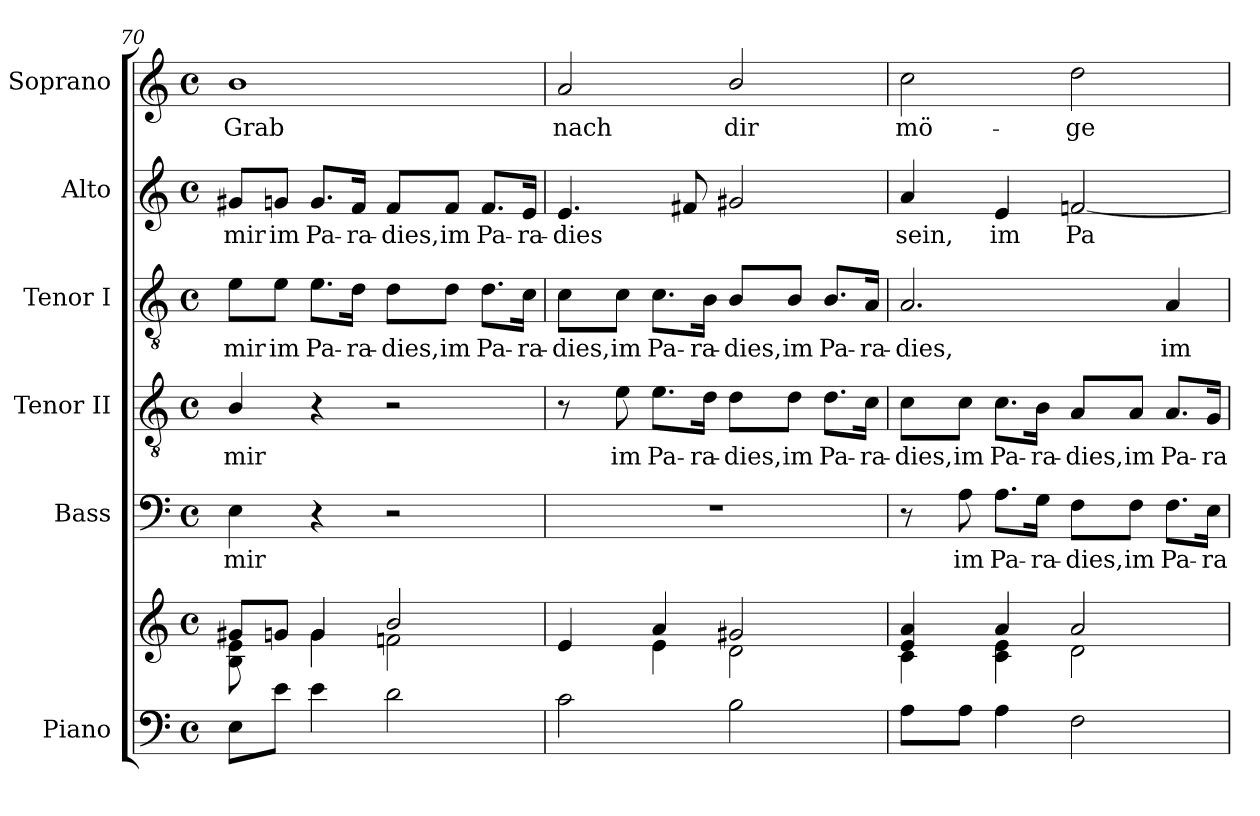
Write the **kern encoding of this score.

**kern	**kern	**kern	**text	**kern	**text	**kern	**text	**kern	**text	**kern	**text
*part6	*part6	*part5	*part5	*part4	*part4	*part3	*part3	*part2	*part2	*part1	*part1
*staff7	*staff6	*staff5	*staff5	*staff4	*staff4	*staff3	*staff3	*staff2	*staff2	*staff1	*staff1
*I"Piano	*	*I"Bass	*	*I"Tenor II	*	*I"Tenor I	*	*I"Alto	*	*I"Soprano	*
*I'Pno.	*	*I'B.	*	*I'T.	*	*I'T.	*	*I'A.	*	*I'S.	*
*clefF4	*clefG2	*clefF4	*	*clefGv2	*	*clefGv2	*	*clefG2	*	*clefG2	*
*	*	*	*	*ITrd7c12	*	*ITrd7c12	*	*	*	*	*
*k[]	*k[]	*k[]	*	*k[]	*	*k[]	*	*k[]	*	*k[]	*
*C:	*C:	*C:	*	*C:	*	*C:	*	*C:	*	*C:	*
*M4/4	*M4/4	*M4/4	*	*M4/4	*	*M4/4	*	*M4/4	*	*M4/4	*
*met(c)	*met(c)	*met(c)	*	*met(c)	*	*met(c)	*	*met(c)	*	*met(c)	*
=70	=70	=70	=70	=70	=70	=70	=70	=70	=70	=70	=70
*	*^	*	*	*	*	*	*	*	*	*	*
!	!	!	!	!LO:LY:b:color=#000000	!	!	!	!	!	!	!	!
!	!	!	!	!	!	!LO:LY:b:color=#000000	!	!	!	!	!	!
!	!	!	!	!	!	!	!	!LO:LY:b:color=#000000	!	!	!	!
!	!	!	!	!	!	!	!	!	!	!LO:LY:b:color=#000000	!	!
!	!	!	!	!	!	!	!	!	!	!	!	!LO:LY:b:color=#000000
8Ei\L	8g#Xi/L	8Bi\ 8ei	4Ei\	mir	4BBi/	mir	8Ei\L	mir	8g#Xi/L	mir	1bi	Grab
!	!	!	!	!	!	!	!	!LO:LY:b:color=#000000	!	!	!	!
!	!	!	!	!	!	!	!	!	!	!LO:LY:b:color=#000000	!	!
8ei\J	8gni/J	8ryy	.	.	.	.	8Ei\J	im	8gni/J	im	.	.
!	!	!	!	!	!	!	!	!LO:LY:b:color=#000000	!	!	!	!
!	!	!	!	!	!	!	!	!	!	!LO:LY:b:color=#000000	!	!
4ei\	4gi/	4gi\	4r	.	4r	.	8.Ei\L	Pa-	8.gi/L	Pa-	.	.
!	!	!	!	!	!	!	!	!LO:LY:b:color=#000000	!	!	!	!
!	!	!	!	!	!	!	!	!	!	!LO:LY:b:color=#000000	!	!
.	.	.	.	.	.	.	16Di\Jk	-ra-	16fi/Jk	-ra-	.	.
!	!	!	!	!	!	!	!	!LO:LY:b:color=#000000	!	!	!	!
!	!	!	!	!	!	!	!	!	!	!LO:LY:b:color=#000000	!	!
2di\	2bi/	2fni\	2r	.	2r	.	8Di\L	-dies,	8fi/L	-dies,	.	.
!	!	!	!	!	!	!	!	!LO:LY:b:color=#000000	!	!	!	!
!	!	!	!	!	!	!	!	!	!	!LO:LY:b:color=#000000	!	!
.	.	.	.	.	.	.	8Di\J	im	8fi/J	im	.	.
!	!	!	!	!	!	!	!	!LO:LY:b:color=#000000	!	!	!	!
!	!	!	!	!	!	!	!	!	!	!LO:LY:b:color=#000000	!	!
.	.	.	.	.	.	.	8.Di\L	Pa-	8.fi/L	Pa-	.	.
!	!	!	!	!	!	!	!	!LO:LY:b:color=#000000	!	!	!	!
!	!	!	!	!	!	!	!	!	!	!LO:LY:b:color=#000000	!	!
.	.	.	.	.	.	.	16Ci\Jk	-ra-	16ei/Jk	-ra-	.	.
=71	=71	=71	=71	=71	=71	=71	=71	=71	=71	=71	=71	=71
!	!	!	!	!	!	!	!	!LO:LY:b:color=#000000	!	!	!	!
!	!	!	!	!	!	!	!	!	!	!LO:LY:b:color=#000000	!	!
!	!	!	!	!	!	!	!	!	!	!	!	!LO:LY:b:color=#000000
2ci\	4ei/	4ryy	1r	.	8r	.	8Ci\L	-dies,	4.ei/	-dies	2ai/	nach
!	!	!	!	!	!	!LO:LY:b:color=#000000	!	!	!	!	!	!
!	!	!	!	!	!	!	!	!LO:LY:b:color=#000000	!	!	!	!
.	.	.	.	.	8Ei\	im	8Ci\J	im	.	.	.	.
!	!	!	!	!	!	!LO:LY:b:color=#000000	!	!	!	!	!	!
!	!	!	!	!	!	!	!	!LO:LY:b:color=#000000	!	!	!	!
.	4ai/	4ei\	.	.	8.Ei\L	Pa-	8.Ci\L	Pa-	.	.	.	.
.	.	.	.	.	.	.	.	.	8f#Xi/	.	.	.
!	!	!	!	!	!	!LO:LY:b:color=#000000	!	!	!	!	!	!
!	!	!	!	!	!	!	!	!LO:LY:b:color=#000000	!	!	!	!
.	.	.	.	.	16Di\Jk	-ra-	16BBi\Jk	-ra-	.	.	.	.
!	!	!	!	!	!	!LO:LY:b:color=#000000	!	!	!	!	!	!
!	!	!	!	!	!	!	!	!LO:LY:b:color=#000000	!	!	!	!
!	!	!	!	!	!	!	!	!	!	!	!	!LO:LY:b:color=#000000
2Bi\	2g#Xi/	2di\	.	.	8Di\L	-dies,	8BBi/L	-dies,	2g#Xi/	.	2bi/	dir
!	!	!	!	!	!	!LO:LY:b:color=#000000	!	!	!	!	!	!
!	!	!	!	!	!	!	!	!LO:LY:b:color=#000000	!	!	!	!
.	.	.	.	.	8Di\J	im	8BBi/J	im	.	.	.	.
!	!	!	!	!	!	!LO:LY:b:color=#000000	!	!	!	!	!	!
!	!	!	!	!	!	!	!	!LO:LY:b:color=#000000	!	!	!	!
.	.	.	.	.	8.Di\L	Pa-	8.BBi/L	Pa-	.	.	.	.
!	!	!	!	!	!	!LO:LY:b:color=#000000	!	!	!	!	!	!
!	!	!	!	!	!	!	!	!LO:LY:b:color=#000000	!	!	!	!
.	.	.	.	.	16Ci\Jk	-ra-	16AAi/Jk	-ra-	.	.	.	.
=72	=72	=72	=72	=72	=72	=72	=72	=72	=72	=72	=72	=72
!	!	!	!	!	!	!LO:LY:b:color=#000000	!	!	!	!	!	!
!	!	!	!	!	!	!	!	!LO:LY:b:color=#000000	!	!	!	!
!	!	!	!	!	!	!	!	!	!	!LO:LY:b:color=#000000	!	!
!	!	!	!	!	!	!	!	!	!	!	!	!LO:LY:b:color=#000000
8Ai\L	4ei/ 4ai	4ci\	8r	.	8Ci\L	-dies,	2.AAi/	-dies,	4ai/	sein,	2cci\	mö-
!	!	!	!	!LO:LY:b:color=#000000	!	!	!	!	!	!	!	!
!	!	!	!	!	!	!LO:LY:b:color=#000000	!	!	!	!	!	!
8Ai\J	.	.	8Ai\	im	8Ci\J	im	.	.	.	.	.	.
!	!	!	!	!LO:LY:b:color=#000000	!	!	!	!	!	!	!	!
!	!	!	!	!	!	!LO:LY:b:color=#000000	!	!	!	!	!	!
!	!	!	!	!	!	!	!	!	!	!LO:LY:b:color=#000000	!	!
4Ai\	4ai/	4ci\ 4ei	8.Ai\L	Pa-	8.Ci\L	Pa-	.	.	4ei/	im	.	.
!	!	!	!	!LO:LY:b:color=#000000	!	!	!	!	!	!	!	!
!	!	!	!	!	!	!LO:LY:b:color=#000000	!	!	!	!	!	!
.	.	.	16Gi\Jk	-ra-	16BBi\Jk	-ra-	.	.	.	.	.	.
!	!	!	!	!LO:LY:b:color=#000000	!	!	!	!	!	!	!	!
!	!	!	!	!	!	!LO:LY:b:color=#000000	!	!	!	!	!	!
!	!	!	!	!	!	!	!	!	!	!LO:LY:b:color=#000000	!	!
!	!	!	!	!	!	!	!	!	!	!	!	!LO:LY:b:color=#000000
2Fi\	2ai/	2di\	8Fi\L	-dies,	8AAi/L	-dies,	.	.	[2fni/	Pa-	2ddi\	-ge
!	!	!	!	!LO:LY:b:color=#000000	!	!	!	!	!	!	!	!
!	!	!	!	!	!	!LO:LY:b:color=#000000	!	!	!	!	!	!
.	.	.	8Fi\J	im	8AAi/J	im	.	.	.	.	.	.
!	!	!	!	!LO:LY:b:color=#000000	!	!	!	!	!	!	!	!
!	!	!	!	!	!	!LO:LY:b:color=#000000	!	!	!	!	!	!
!	!	!	!	!	!	!	!	!LO:LY:b:color=#000000	!	!	!	!
.	.	.	8.Fi\L	Pa-	8.AAi/L	Pa-	4AAi/	im	.	.	.	.
!	!	!	!	!LO:LY:b:color=#000000	!	!	!	!	!	!	!	!
!	!	!	!	!	!	!LO:LY:b:color=#000000	!	!	!	!	!	!
.	.	.	16Ei\Jk	-ra-	16GGi/Jk	-ra-	.	.	.	.	.	.
*	*v	*v	*	*	*	*	*	*	*	*	*	*
=	=	=	=	=	=	=	=	=	=	=	=
*-	*-	*-	*-	*-	*-	*-	*-	*-	*-	*-	*-
